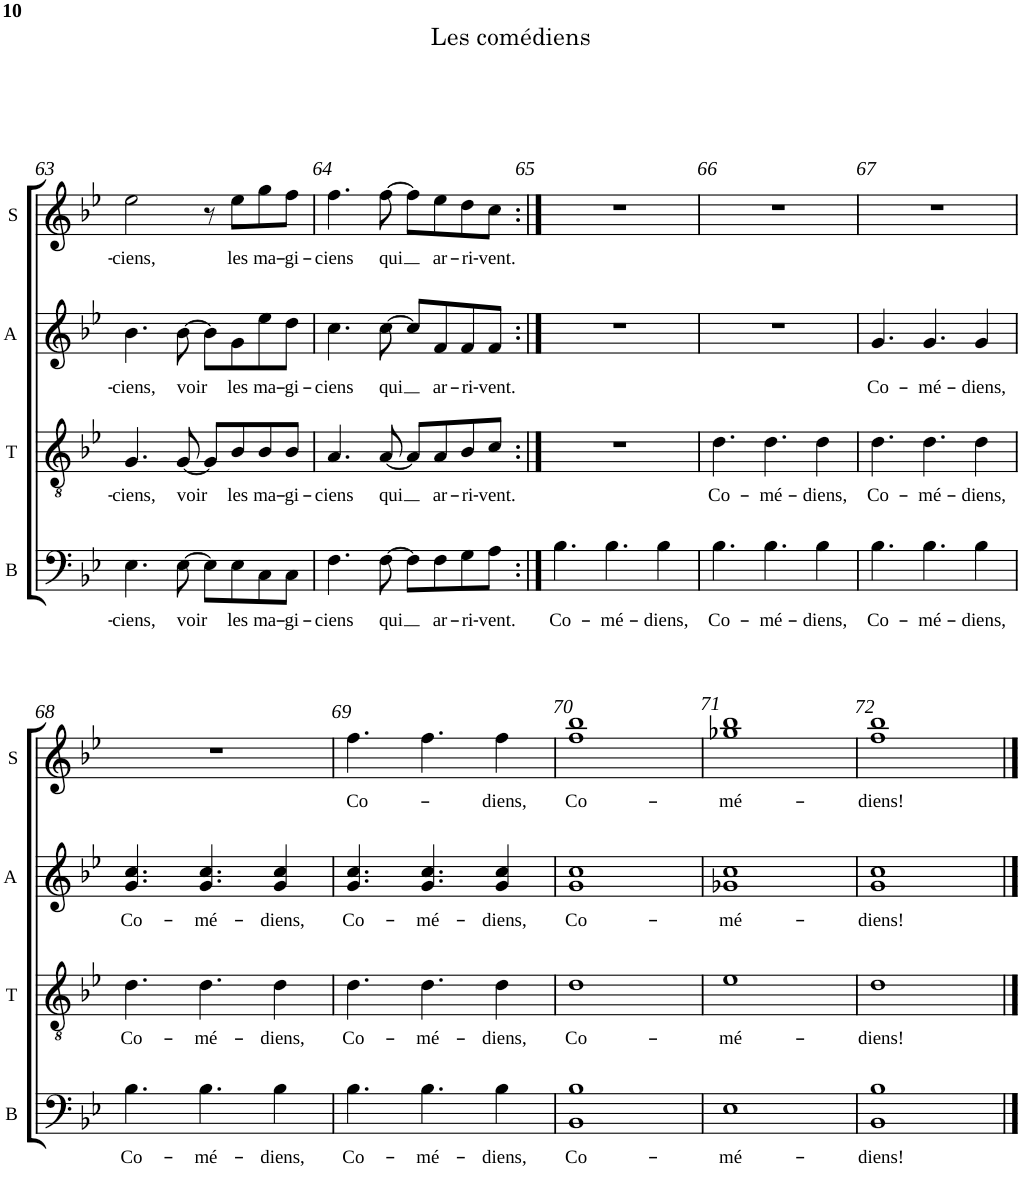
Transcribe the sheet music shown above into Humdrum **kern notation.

**kern	**text	**kern	**text	**kern	**text	**kern	**text
*part4	*part4	*part3	*part3	*part2	*part2	*part1	*part1
*staff4	*staff4	*staff3	*staff3	*staff2	*staff2	*staff1	*staff1
*I"Basse	*	*I"Ténor	*	*I"Alto	*	*I"Soprano	*
*I'B	*	*I'T	*	*I'A	*	*I'S	*
!!LO:PB:g=z
*clefF4	*	*clefGv2	*	*clefG2	*	*clefG2	*
*	*	*Trd1c2	*	*Trd4c7	*	*	*
*k[b-e-]	*	*k[b-e-]	*	*k[b-e-]	*	*k[b-e-]	*
*B-:	*	*B-:	*	*B-:	*	*B-:	*
*M4/4	*	*M4/4	*	*M4/4	*	*M4/4	*
*met(c)	*	*met(c)	*	*met(c)	*	*met(c)	*
=63	=63	=63	=63	=63	=63	=63	=63
!	!LO:LY:b	!	!LO:LY:b	!	!LO:LY:b	!	!LO:LY:b
4.E-\	-ciens,	4.G/	-ciens,	4.b-\	-ciens,	2ee-\	-ciens,
!	!LO:LY:b	!	!LO:LY:b	!	!LO:LY:b	!	!
[8E-\	voir	[8G/	voir	[8b-\	voir-	.	.
8E-\L]	.	8G/L]	.	8b-\L]	.	8r	.
!	!LO:LY:b	!	!LO:LY:b	!	!LO:LY:b	!	!LO:LY:b
8E-\	les	8B-/	les	8g\	-les	8ee-\L	les
!	!LO:LY:b	!	!LO:LY:b	!	!LO:LY:b	!	!LO:LY:b
8C\	ma-	8B-/	ma-	8ee-\	ma-	8gg\	ma-
!	!LO:LY:b	!	!LO:LY:b	!	!LO:LY:b	!	!LO:LY:b
8C\J	-gi-	8B-/J	-gi-	8dd\J	-gi-	8ff\J	-gi-
=64	=64	=64	=64	=64	=64	=64	=64
!	!LO:LY:b	!	!LO:LY:b	!	!LO:LY:b	!	!LO:LY:b
4.F\	-ciens	4.A/	-ciens	4.cc\	-ciens	4.ff\	-ciens
!	!LO:LY:b	!	!LO:LY:b	!	!LO:LY:b	!	!LO:LY:b
[8F\	qui	[8A/	qui	[8cc\	qui	[8ff\	qui
8F\L]	.	8A/L]	.	8cc/L]	.	8ff\L]	.
!	!LO:LY:b	!	!LO:LY:b	!	!LO:LY:b	!	!LO:LY:b
8F\	ar-	8A/	ar-	8f/	ar-	8ee-\	ar-
!	!LO:LY:b	!	!LO:LY:b	!	!LO:LY:b	!	!LO:LY:b
8G\	-ri-	8B-/	-ri-	8f/	-ri-	8dd\	-ri-
!	!LO:LY:b	!	!LO:LY:b	!	!LO:LY:b	!	!LO:LY:b
8A\J	-vent.	8c/J	-vent.	8f/J	-vent.	8cc\J	-vent.
=65:|!	=65:|!	=65:|!	=65:|!	=65:|!	=65:|!	=65:|!	=65:|!
!	!LO:LY:b	!	!	!	!	!	!
4.B-\	Co-	1r	.	1r	.	1r	.
!	!LO:LY:b	!	!	!	!	!	!
4.B-\	-mé-	.	.	.	.	.	.
!	!LO:LY:b	!	!	!	!	!	!
4B-\	-diens,	.	.	.	.	.	.
=66	=66	=66	=66	=66	=66	=66	=66
!	!LO:LY:b	!	!LO:LY:b	!	!	!	!
4.B-\	Co-	4.d\	Co-	1r	.	1r	.
!	!LO:LY:b	!	!LO:LY:b	!	!	!	!
4.B-\	-mé-	4.d\	-mé-	.	.	.	.
!	!LO:LY:b	!	!LO:LY:b	!	!	!	!
4B-\	-diens,	4d\	-diens,	.	.	.	.
=67	=67	=67	=67	=67	=67	=67	=67
!	!LO:LY:b	!	!LO:LY:b	!	!LO:LY:b	!	!
4.B-\	Co-	4.d\	Co-	4.g/	Co-	1r	.
!	!LO:LY:b	!	!LO:LY:b	!	!LO:LY:b	!	!
4.B-\	-mé-	4.d\	-mé-	4.g/	-mé-	.	.
!	!LO:LY:b	!	!LO:LY:b	!	!LO:LY:b	!	!
4B-\	-diens,	4d\	-diens,	4g/	-diens,	.	.
!!LO:LB:g=z
=68	=68	=68	=68	=68	=68	=68	=68
!	!LO:LY:b	!	!LO:LY:b	!	!LO:LY:b	!	!
4.B-\	Co-	4.d\	Co-	4.g/ 4.cc/	Co-	1r	.
!	!LO:LY:b	!	!LO:LY:b	!	!LO:LY:b	!	!
4.B-\	-mé-	4.d\	-mé-	4.g/ 4.cc/	-mé-	.	.
!	!LO:LY:b	!	!LO:LY:b	!	!LO:LY:b	!	!
4B-\	-diens,	4d\	-diens,	4g/ 4cc/	-diens,	.	.
=69	=69	=69	=69	=69	=69	=69	=69
!	!LO:LY:b	!	!LO:LY:b	!	!LO:LY:b	!	!LO:LY:b
4.B-\	Co-	4.d\	Co-	4.g/ 4.cc/	Co-	4.ff\	Co-
!	!LO:LY:b	!	!LO:LY:b	!	!LO:LY:b	!	!
4.B-\	-mé-	4.d\	-mé-	4.g/ 4.cc/	-mé-	4.ff\	.
!	!LO:LY:b	!	!LO:LY:b	!	!LO:LY:b	!	!LO:LY:b
4B-\	-diens,	4d\	-diens,	4g/ 4cc/	-diens,	4ff\	-diens,
=70	=70	=70	=70	=70	=70	=70	=70
!	!LO:LY:b	!	!LO:LY:b	!	!LO:LY:b	!	!LO:LY:b
1BB- 1B-	Co-	1d	Co-	1g 1cc	Co-	1ff 1bb-	Co-
=71	=71	=71	=71	=71	=71	=71	=71
!	!LO:LY:b	!	!LO:LY:b	!	!LO:LY:b	!	!LO:LY:b
1E-	-mé-	1e-	-mé-	1g-X 1cc	-mé-	1gg-X 1bb-	-mé-
=72	=72	=72	=72	=72	=72	=72	=72
!	!LO:LY:b	!	!LO:LY:b	!	!LO:LY:b	!	!LO:LY:b
1BB- 1B-	-diens!	1d	-diens!	1g 1cc	-diens!	1ff 1bb-	-diens!
==	==	==	==	==	==	==	==
*-	*-	*-	*-	*-	*-	*-	*-
